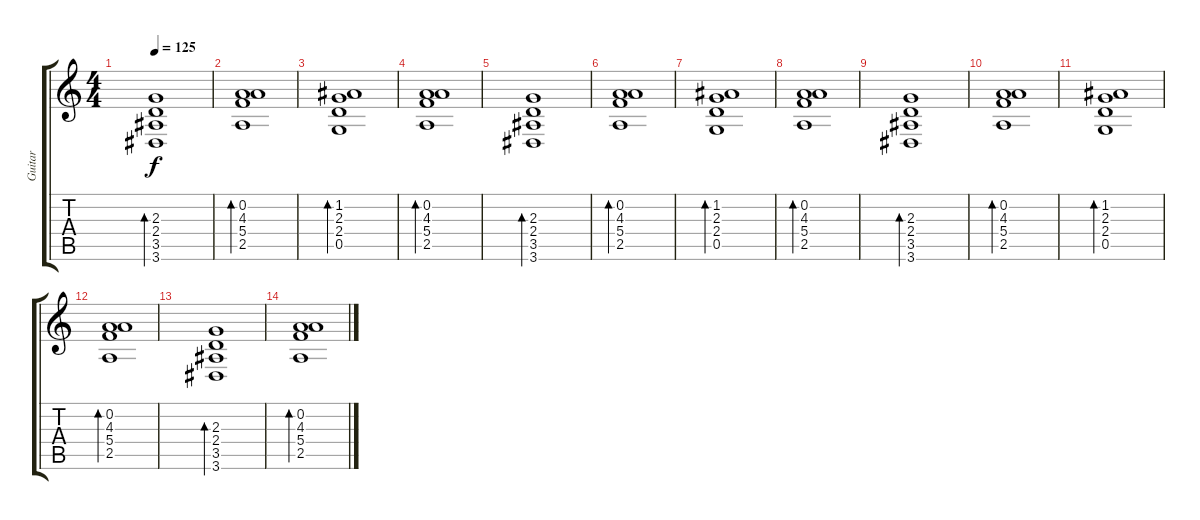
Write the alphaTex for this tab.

\track ("Guitar" "Guitar") {instrument acousticguitarsteel}
\staff {score tabs}
\tuning (D4 A3 F3 C3 G2 C2) {hide}
\ts (4 4)
\tempo 125
\clef g2
\ks c
(2.3 2.4 3.5 3.6).1{bd 240 dy f} |
(0.2 4.3 5.4 2.5).1{bd 240} |
(1.2 2.3 2.4 0.5).1{bd 240} |
(0.2 4.3 5.4 2.5).1{bd 240} |
(2.3 2.4 3.5 3.6).1{bd 240} |
(0.2 4.3 5.4 2.5).1{bd 240} |
(1.2 2.3 2.4 0.5).1{bd 240} |
(0.2 4.3 5.4 2.5).1{bd 240} |
(2.3 2.4 3.5 3.6).1{bd 240} |
(0.2 4.3 5.4 2.5).1{bd 240} |
(1.2 2.3 2.4 0.5).1{bd 240} |
(0.2 4.3 5.4 2.5).1{bd 240} |
(2.3 2.4 3.5 3.6).1{bd 240} |
(0.2 4.3 5.4 2.5).1{bd 240}
